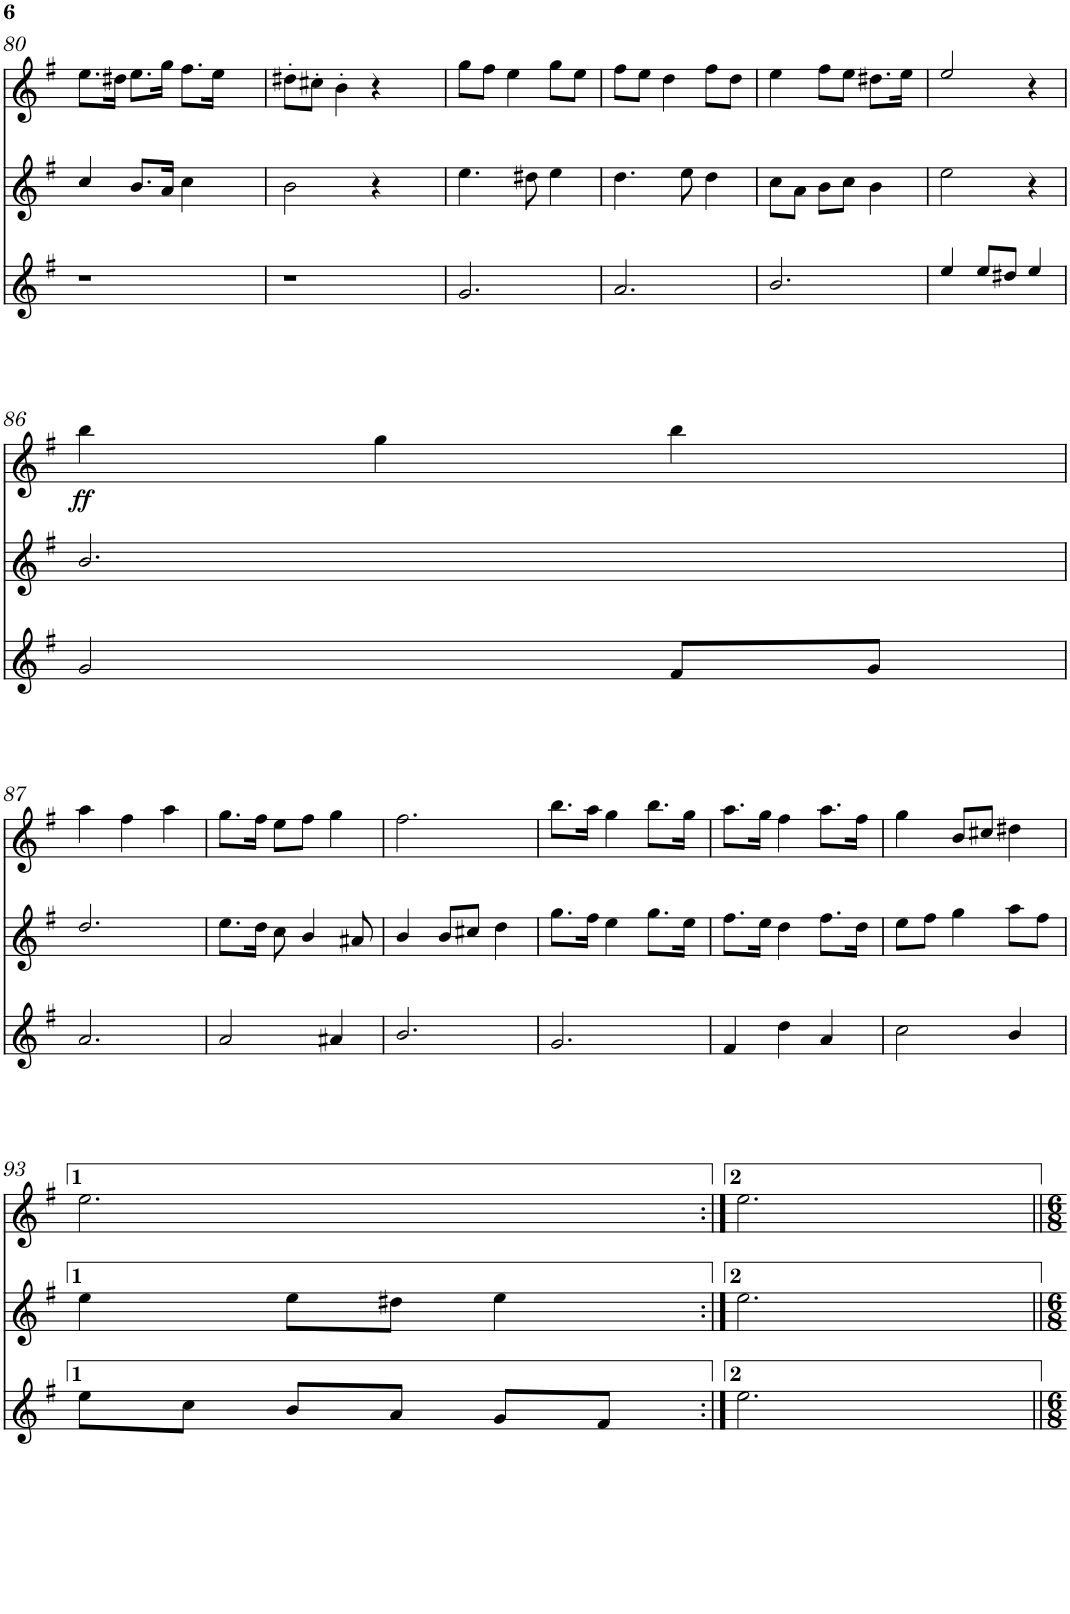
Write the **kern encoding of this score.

**kern	**kern	**kern	**dynam
*part3	*part2	*part1	*part1
*staff3	*staff2	*staff1	*staff1
*I"Gralla 3	*I"Gralla 2	*I"Gralla 1	*
!!LO:PB:g=z
*clefG2	*clefG2	*clefG2	*
*Trd8c14	*	*	*
*k[f#]	*k[f#]	*k[f#]	*
*M3/4	*M3/4	*M3/4	*
=80	=80	=80	=80
2.r	4cc/	8.ee\L	.
.	.	16dd#X\Jk	.
.	8.b/L	8.ee\L	.
.	16a/Jk	16gg\Jk	.
.	4cc\	8.ff#\L	.
.	.	16ee\Jk	.
4ryy	4ryy	4ryy	.
=81	=81	=81	=81
2.r	2b\	8dd#X'\L	.
.	.	8cc#X'\J	.
.	.	4b'\	.
.	4r	4r	.
4ryy	4ryy	4ryy	.
=82	=82	=82	=82
2.g/	4.ee\	8gg\L	.
.	.	8ff#\J	.
.	.	4ee\	.
.	8dd#X\	.	.
.	4ee\	8gg\L	.
.	.	8ee\J	.
=83	=83	=83	=83
2.a/	4.dd\	8ff#\L	.
.	.	8ee\J	.
.	.	4dd\	.
.	8ee\	.	.
.	4dd\	8ff#\L	.
.	.	8dd\J	.
=84	=84	=84	=84
2.b/	8cc\L	4ee\	.
.	8a\J	.	.
.	8b\L	8ff#\L	.
.	8cc\J	8ee\J	.
.	4b\	8.dd#X\L	.
.	.	16ee\Jk	.
=85	=85	=85	=85
4ee/	2ee\	2ee/	.
8ee/L	.	.	.
8dd#X/J	.	.	.
4ee/	4r	4r	.
!!LO:LB:g=z
=86	=86	=86	=86
!	!	!	!LO:DY:b
2g/	2.b/	4bb\	ff
.	.	4gg\	.
8f#/L	.	4bb\	.
8g/J	.	.	.
!!LO:LB:g=z
=87	=87	=87	=87
2.a/	2.dd/	4aa\	.
.	.	4ff#\	.
.	.	4aa\	.
=88	=88	=88	=88
2a/	8.ee\L	8.gg\L	.
.	16dd\Jk	16ff#\Jk	.
.	8cc\	8ee\L	.
.	4b/	8ff#\J	.
4a#X/	.	4gg\	.
.	8a#X/	.	.
=89	=89	=89	=89
2.b/	4b/	2.ff#\	.
.	8b/L	.	.
.	8cc#X/J	.	.
.	4dd\	.	.
=90	=90	=90	=90
2.g/	8.gg\L	8.bb\L	.
.	16ff#\Jk	16aa\Jk	.
.	4ee\	4gg\	.
.	8.gg\L	8.bb\L	.
.	16ee\Jk	16gg\Jk	.
=91	=91	=91	=91
4f#/	8.ff#\L	8.aa\L	.
.	16ee\Jk	16gg\Jk	.
4dd\	4dd\	4ff#\	.
4a/	8.ff#\L	8.aa\L	.
.	16dd\Jk	16ff#\Jk	.
=92	=92	=92	=92
2cc\	8ee\L	4gg\	.
.	8ff#\J	.	.
.	4gg\	8b/L	.
.	.	8cc#X/J	.
4b/	8aa\L	4dd#X\	.
.	8ff#\J	.	.
!!LO:LB:g=z
=93	=93	=93	=93
8ee\L	4ee\	2.ee\	.
8cc\J	.	.	.
8b/L	8ee\L	.	.
8a/J	8dd#X\J	.	.
8g/L	4ee\	.	.
8f#/J	.	.	.
=94:|!	=94:|!	=94:|!	=94:|!
2.ee\	2.ee\	2.ee\	.
=||	=||	=||	=||
*-	*-	*-	*-
